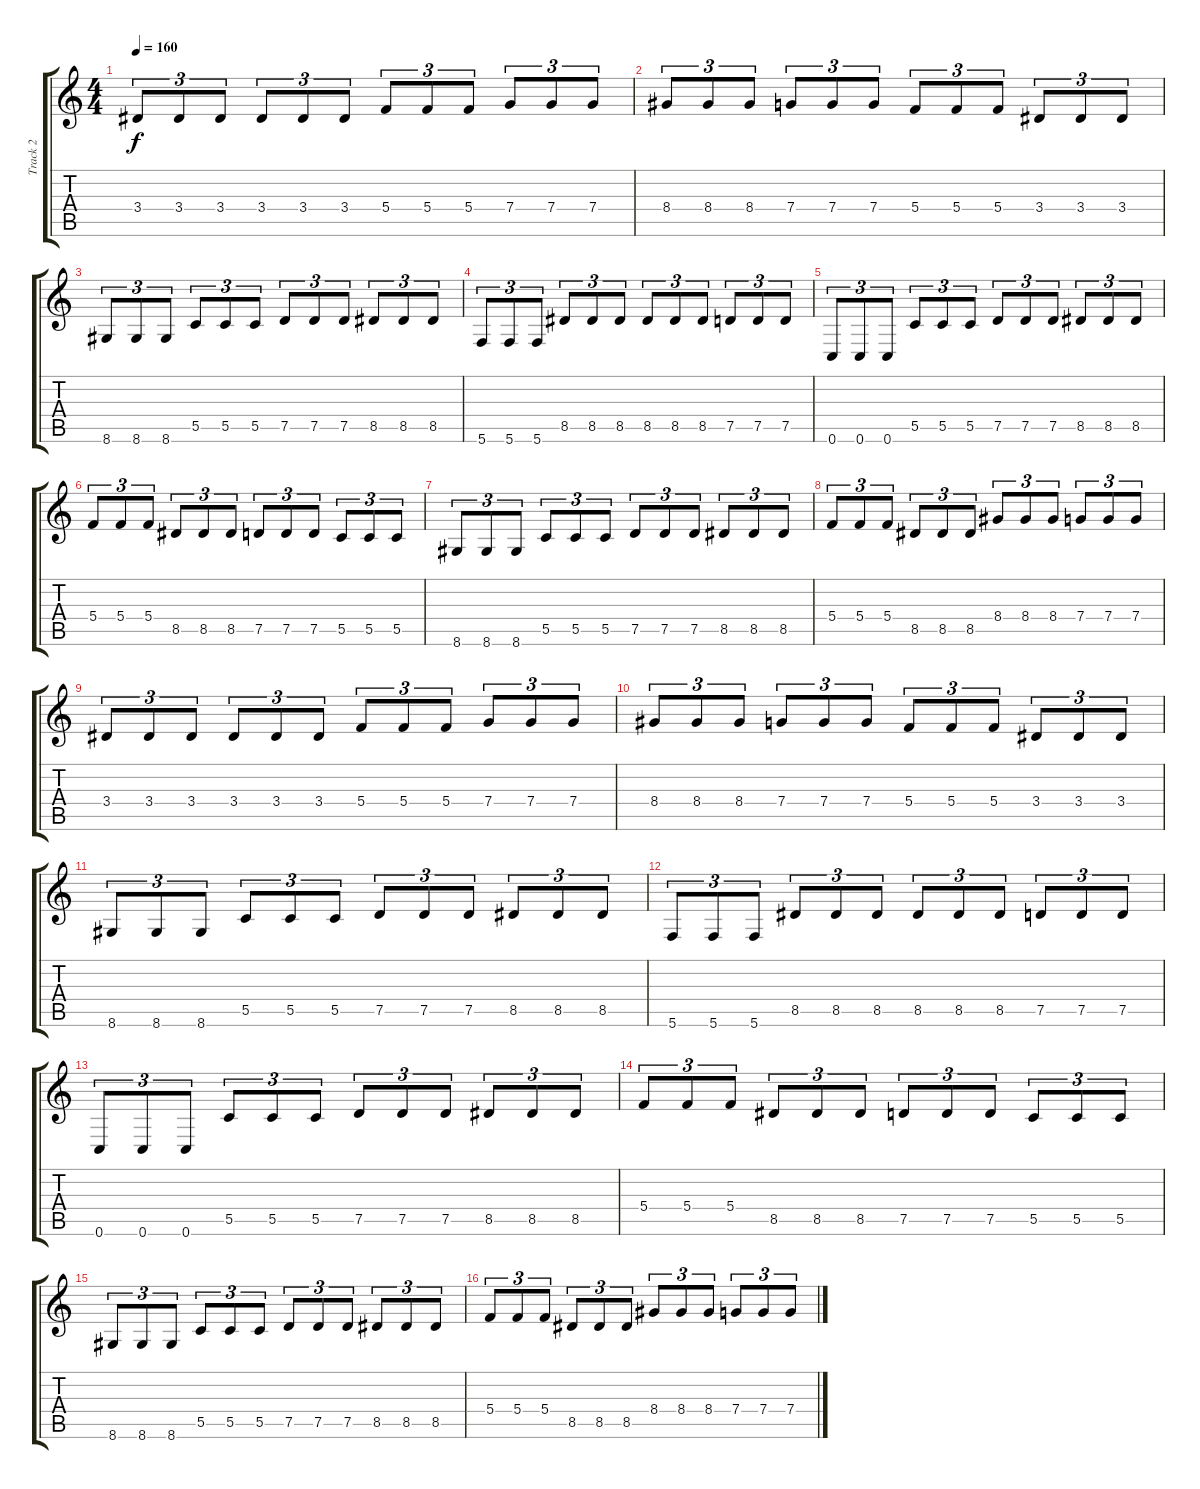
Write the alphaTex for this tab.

\track ("Track 2" "Track 2") {instrument distortionguitar}
\staff {score tabs}
\tuning (D4 A3 F3 C3 G2 C2) {hide}
\ts (4 4)
\tempo 160
\clef g2
\ks c
3.4.8{tu (3 2) dy f} 3.4.8{tu (3 2)} 3.4.8{tu (3 2)} 3.4.8{tu (3 2)} 3.4.8{tu (3 2)} 3.4.8{tu (3 2)} 5.4.8{tu (3 2)} 5.4.8{tu (3 2)} 5.4.8{tu (3 2)} 7.4.8{tu (3 2)} 7.4.8{tu (3 2)} 7.4.8{tu (3 2)} |
8.4.8{tu (3 2)} 8.4.8{tu (3 2)} 8.4.8{tu (3 2)} 7.4.8{tu (3 2)} 7.4.8{tu (3 2)} 7.4.8{tu (3 2)} 5.4.8{tu (3 2)} 5.4.8{tu (3 2)} 5.4.8{tu (3 2)} 3.4.8{tu (3 2)} 3.4.8{tu (3 2)} 3.4.8{tu (3 2)} |
8.6.8{tu (3 2)} 8.6.8{tu (3 2)} 8.6.8{tu (3 2)} 5.5.8{tu (3 2)} 5.5.8{tu (3 2)} 5.5.8{tu (3 2)} 7.5.8{tu (3 2)} 7.5.8{tu (3 2)} 7.5.8{tu (3 2)} 8.5.8{tu (3 2)} 8.5.8{tu (3 2)} 8.5.8{tu (3 2)} |
5.6.8{tu (3 2)} 5.6.8{tu (3 2)} 5.6.8{tu (3 2)} 8.5.8{tu (3 2)} 8.5.8{tu (3 2)} 8.5.8{tu (3 2)} 8.5.8{tu (3 2)} 8.5.8{tu (3 2)} 8.5.8{tu (3 2)} 7.5.8{tu (3 2)} 7.5.8{tu (3 2)} 7.5.8{tu (3 2)} |
0.6.8{tu (3 2)} 0.6.8{tu (3 2)} 0.6.8{tu (3 2)} 5.5.8{tu (3 2)} 5.5.8{tu (3 2)} 5.5.8{tu (3 2)} 7.5.8{tu (3 2)} 7.5.8{tu (3 2)} 7.5.8{tu (3 2)} 8.5.8{tu (3 2)} 8.5.8{tu (3 2)} 8.5.8{tu (3 2)} |
5.4.8{tu (3 2)} 5.4.8{tu (3 2)} 5.4.8{tu (3 2)} 8.5.8{tu (3 2)} 8.5.8{tu (3 2)} 8.5.8{tu (3 2)} 7.5.8{tu (3 2)} 7.5.8{tu (3 2)} 7.5.8{tu (3 2)} 5.5.8{tu (3 2)} 5.5.8{tu (3 2)} 5.5.8{tu (3 2)} |
8.6.8{tu (3 2)} 8.6.8{tu (3 2)} 8.6.8{tu (3 2)} 5.5.8{tu (3 2)} 5.5.8{tu (3 2)} 5.5.8{tu (3 2)} 7.5.8{tu (3 2)} 7.5.8{tu (3 2)} 7.5.8{tu (3 2)} 8.5.8{tu (3 2)} 8.5.8{tu (3 2)} 8.5.8{tu (3 2)} |
5.4.8{tu (3 2)} 5.4.8{tu (3 2)} 5.4.8{tu (3 2)} 8.5.8{tu (3 2)} 8.5.8{tu (3 2)} 8.5.8{tu (3 2)} 8.4.8{tu (3 2)} 8.4.8{tu (3 2)} 8.4.8{tu (3 2)} 7.4.8{tu (3 2)} 7.4.8{tu (3 2)} 7.4.8{tu (3 2)} |
3.4.8{tu (3 2)} 3.4.8{tu (3 2)} 3.4.8{tu (3 2)} 3.4.8{tu (3 2)} 3.4.8{tu (3 2)} 3.4.8{tu (3 2)} 5.4.8{tu (3 2)} 5.4.8{tu (3 2)} 5.4.8{tu (3 2)} 7.4.8{tu (3 2)} 7.4.8{tu (3 2)} 7.4.8{tu (3 2)} |
8.4.8{tu (3 2)} 8.4.8{tu (3 2)} 8.4.8{tu (3 2)} 7.4.8{tu (3 2)} 7.4.8{tu (3 2)} 7.4.8{tu (3 2)} 5.4.8{tu (3 2)} 5.4.8{tu (3 2)} 5.4.8{tu (3 2)} 3.4.8{tu (3 2)} 3.4.8{tu (3 2)} 3.4.8{tu (3 2)} |
8.6.8{tu (3 2)} 8.6.8{tu (3 2)} 8.6.8{tu (3 2)} 5.5.8{tu (3 2)} 5.5.8{tu (3 2)} 5.5.8{tu (3 2)} 7.5.8{tu (3 2)} 7.5.8{tu (3 2)} 7.5.8{tu (3 2)} 8.5.8{tu (3 2)} 8.5.8{tu (3 2)} 8.5.8{tu (3 2)} |
5.6.8{tu (3 2)} 5.6.8{tu (3 2)} 5.6.8{tu (3 2)} 8.5.8{tu (3 2)} 8.5.8{tu (3 2)} 8.5.8{tu (3 2)} 8.5.8{tu (3 2)} 8.5.8{tu (3 2)} 8.5.8{tu (3 2)} 7.5.8{tu (3 2)} 7.5.8{tu (3 2)} 7.5.8{tu (3 2)} |
0.6.8{tu (3 2)} 0.6.8{tu (3 2)} 0.6.8{tu (3 2)} 5.5.8{tu (3 2)} 5.5.8{tu (3 2)} 5.5.8{tu (3 2)} 7.5.8{tu (3 2)} 7.5.8{tu (3 2)} 7.5.8{tu (3 2)} 8.5.8{tu (3 2)} 8.5.8{tu (3 2)} 8.5.8{tu (3 2)} |
5.4.8{tu (3 2)} 5.4.8{tu (3 2)} 5.4.8{tu (3 2)} 8.5.8{tu (3 2)} 8.5.8{tu (3 2)} 8.5.8{tu (3 2)} 7.5.8{tu (3 2)} 7.5.8{tu (3 2)} 7.5.8{tu (3 2)} 5.5.8{tu (3 2)} 5.5.8{tu (3 2)} 5.5.8{tu (3 2)} |
8.6.8{tu (3 2)} 8.6.8{tu (3 2)} 8.6.8{tu (3 2)} 5.5.8{tu (3 2)} 5.5.8{tu (3 2)} 5.5.8{tu (3 2)} 7.5.8{tu (3 2)} 7.5.8{tu (3 2)} 7.5.8{tu (3 2)} 8.5.8{tu (3 2)} 8.5.8{tu (3 2)} 8.5.8{tu (3 2)} |
5.4.8{tu (3 2)} 5.4.8{tu (3 2)} 5.4.8{tu (3 2)} 8.5.8{tu (3 2)} 8.5.8{tu (3 2)} 8.5.8{tu (3 2)} 8.4.8{tu (3 2)} 8.4.8{tu (3 2)} 8.4.8{tu (3 2)} 7.4.8{tu (3 2)} 7.4.8{tu (3 2)} 7.4.8{tu (3 2)}
